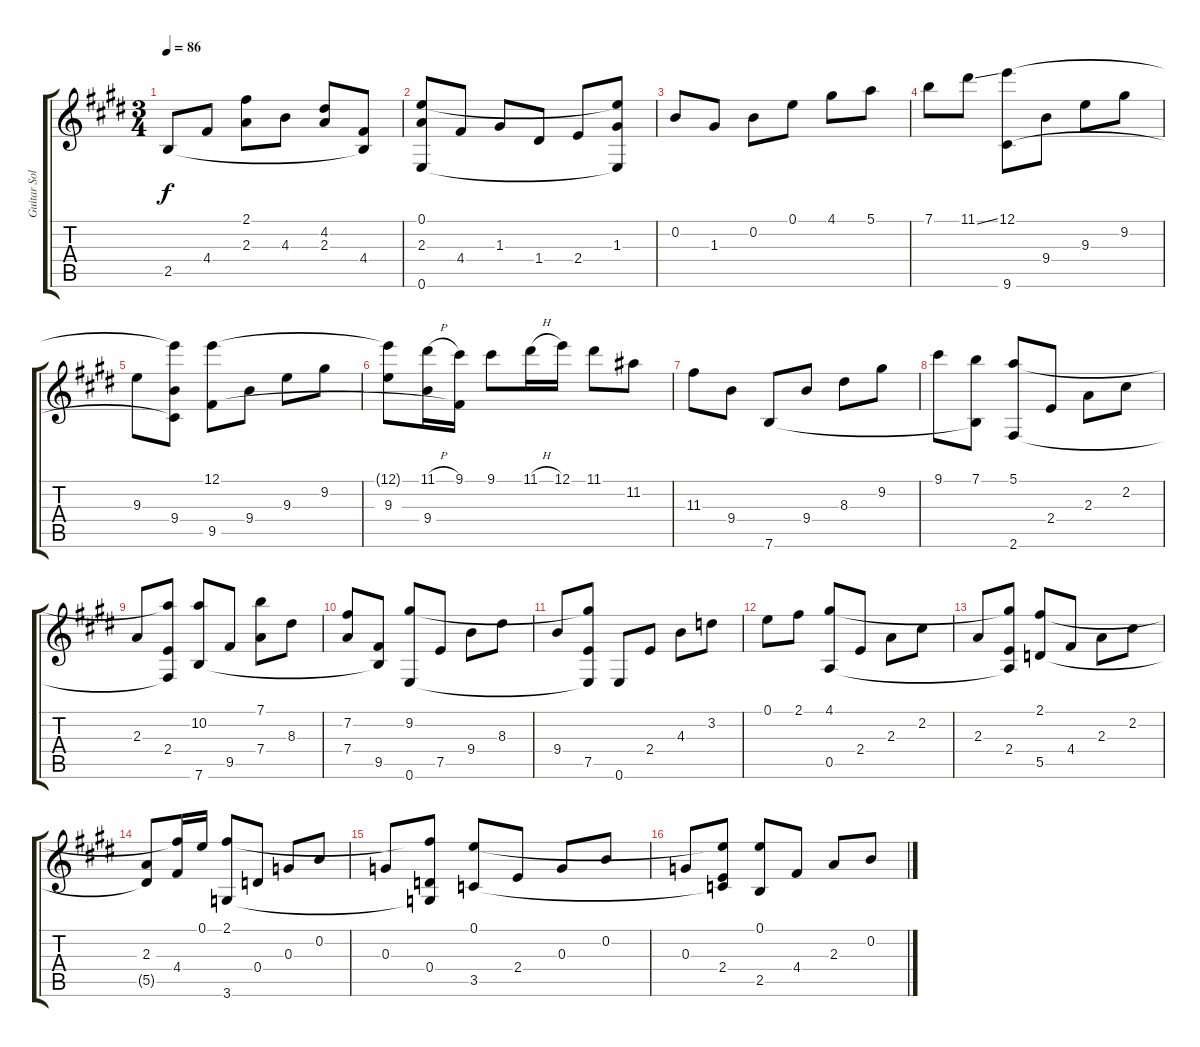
\track ("Guitar Solo" "Guitar Sol") {instrument acousticguitarnylon}
\staff {score tabs}
\tuning (E4 B3 G3 D3 A2 E2) {hide}
\ts (3 4)
\tempo 86
\clef g2
\ks e
2.5.8{dy f} 4.4.8 (2.1 2.3).8 4.3.8 (4.2 2.3).8 (4.4 2.5{t}).8 |
(0.1 2.3 0.6).8 4.4.8 1.3.8 1.4.8 2.4.8 (0.1{t} 1.3 0.6{t}).8 |
0.2.8 1.3.8 0.2.8 0.1.8 4.1.8 5.1.8 |
7.1.8 11.1{ss}.8 (12.1 9.6).8 9.4.8 9.3.8 9.2.8 |
9.3.8 (12.1{t} 9.4 9.6{t}).8 (12.1 9.5).8 9.4.8 9.3.8 9.2.8 |
(12.1{t} 9.3).8 (11.1{h} 9.4).16 (9.1 9.5{t}).16 9.1.8 11.1{h}.16 12.1.16 11.1.8 11.2.8 |
11.3.8 9.4.8 7.6.8 9.4.8 8.3.8 9.2.8 |
9.1.8 (7.1 7.6{t}).8 (5.1 2.6).8 2.4.8 2.3.8 2.2.8 |
2.3.8 (5.1{t} 2.4 2.6{t}).8 (10.2 7.6).8 9.5.8 (7.1 7.4).8 8.3.8 |
(7.2 7.4).8 (9.5 7.6{t}).8 (9.2 0.6).8 7.5.8 9.4.8 8.3.8 |
9.4.8 (9.2{t} 7.5 0.6{t}).8 0.6.8 2.4.8 4.3.8 3.2.8 |
0.1.8 2.1.8 (4.1 0.5).8 2.4.8 2.3.8 2.2.8 |
2.3.8 (4.1{t} 2.4 0.5{t}).8 (2.1 5.5).8 4.4.8 2.3.8 2.2.8 |
(2.3 5.5{t}).8 (2.1{t} 4.4).16 0.1.16 (2.1 3.6).8 0.4.8 0.3.8 0.2.8 |
0.3.8 (2.1{t} 0.4 3.6{t}).8 (0.1 3.5).8 2.4.8 0.3.8 0.2.8 |
0.3.8 (0.1{t} 2.4 3.5{t}).8 (0.1 2.5).8 4.4.8 2.3.8 0.2.8
